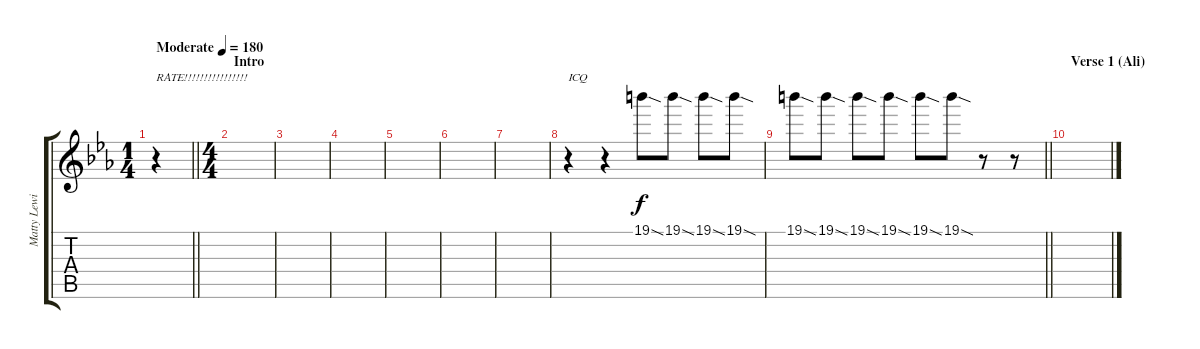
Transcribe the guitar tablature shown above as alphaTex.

\track ("Matty Lewis - Rythem Guitar" "Matty Lewi") {instrument distortionguitar}
\staff {score tabs}
\tuning (E4 B3 G3 D3 A2 E2) {hide}
\ts (1 4)
\tempo (180 "Moderate")
\clef g2
\barLineRight lightlight
\ks eb
r.4{txt "RATE!!!!!!!!!!!!!!!!" dy f instrument distortionguitar} |
\ts (4 4)
\section ("" "Intro")
|
|
|
|
|
|
r.4{txt "ICQ"} r.4 19.1{sod}.8 19.1{sod}.8 19.1{sod}.8 19.1{sod}.8 |
\barLineRight lightlight
19.1{sod}.8 19.1{sod}.8 19.1{sod}.8 19.1{sod}.8 19.1{sod}.8 19.1{sod}.8 r.8 r.8 |
\section ("" "Verse 1 (Ali)")
